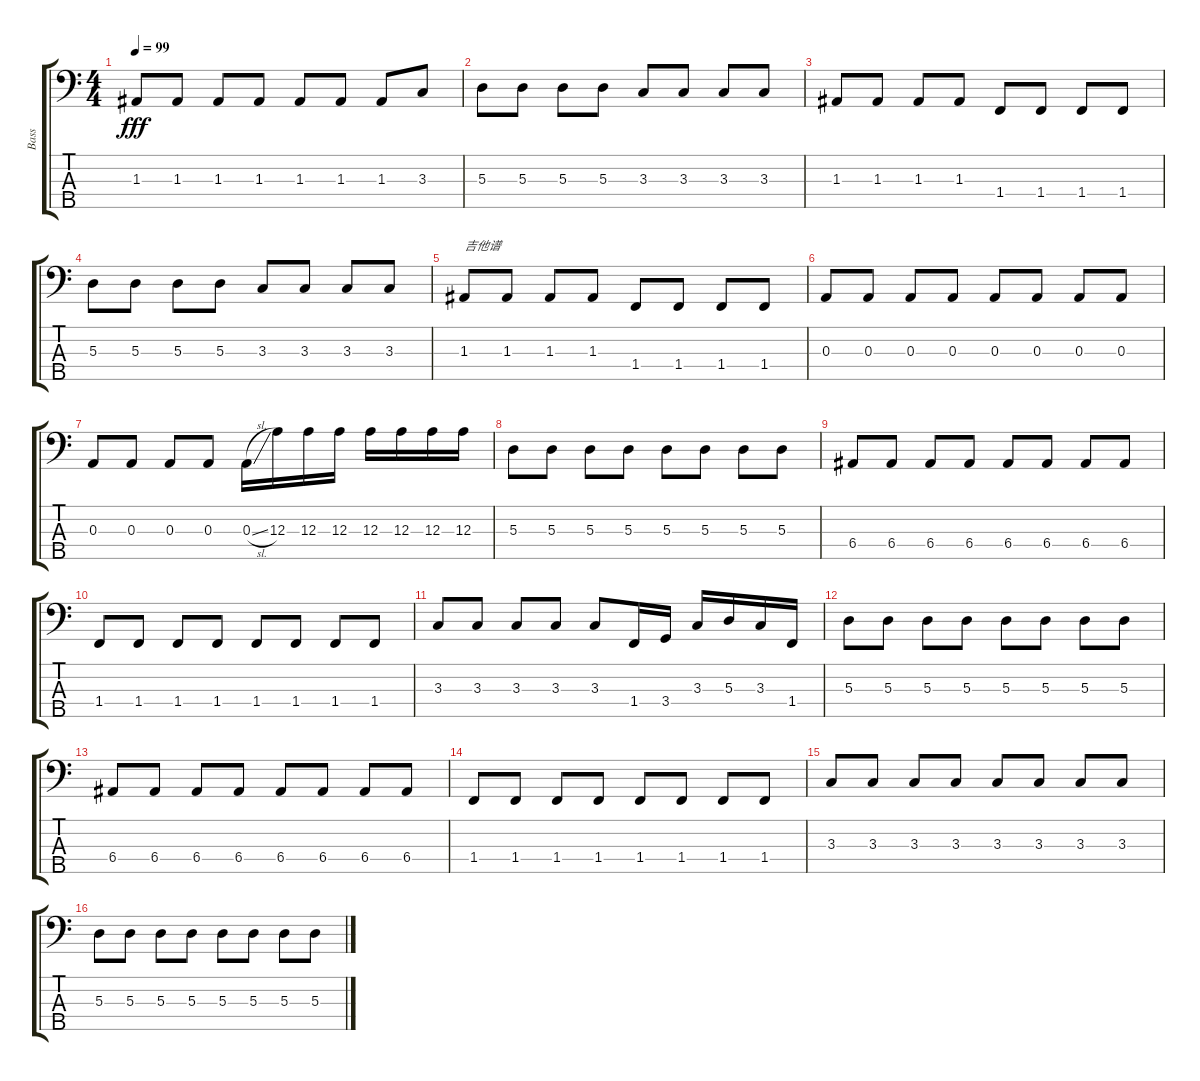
\track ("Bass" "Bass") {instrument electricbassfinger}
\staff {score tabs}
\tuning (G2 D2 A1 E1 B0) {hide}
\ts (4 4)
\tempo 99
\clef f4
\ks c
1.3.8{dy fff} 1.3.8 1.3.8 1.3.8 1.3.8 1.3.8 1.3.8 3.3.8 |
5.3.8 5.3.8 5.3.8 5.3.8 3.3.8 3.3.8 3.3.8 3.3.8 |
1.3.8 1.3.8 1.3.8 1.3.8 1.4.8 1.4.8 1.4.8 1.4.8 |
5.3.8 5.3.8 5.3.8 5.3.8 3.3.8 3.3.8 3.3.8 3.3.8 |
1.3.8{txt "吉他谱"} 1.3.8 1.3.8 1.3.8 1.4.8 1.4.8 1.4.8 1.4.8 |
0.3.8 0.3.8 0.3.8 0.3.8 0.3.8 0.3.8 0.3.8 0.3.8 |
0.3.8 0.3.8 0.3.8 0.3.8 0.3{sl}.16 12.3.16 12.3.16 12.3.16 12.3.16 12.3.16 12.3.16 12.3.16 |
5.3.8 5.3.8 5.3.8 5.3.8 5.3.8 5.3.8 5.3.8 5.3.8 |
6.4.8 6.4.8 6.4.8 6.4.8 6.4.8 6.4.8 6.4.8 6.4.8 |
1.4.8 1.4.8 1.4.8 1.4.8 1.4.8 1.4.8 1.4.8 1.4.8 |
3.3.8 3.3.8 3.3.8 3.3.8 3.3.8 1.4.16 3.4.16 3.3.16 5.3.16 3.3.16 1.4.16 |
5.3.8 5.3.8 5.3.8 5.3.8 5.3.8 5.3.8 5.3.8 5.3.8 |
6.4.8 6.4.8 6.4.8 6.4.8 6.4.8 6.4.8 6.4.8 6.4.8 |
1.4.8 1.4.8 1.4.8 1.4.8 1.4.8 1.4.8 1.4.8 1.4.8 |
3.3.8 3.3.8 3.3.8 3.3.8 3.3.8 3.3.8 3.3.8 3.3.8 |
5.3.8 5.3.8 5.3.8 5.3.8 5.3.8 5.3.8 5.3.8 5.3.8
